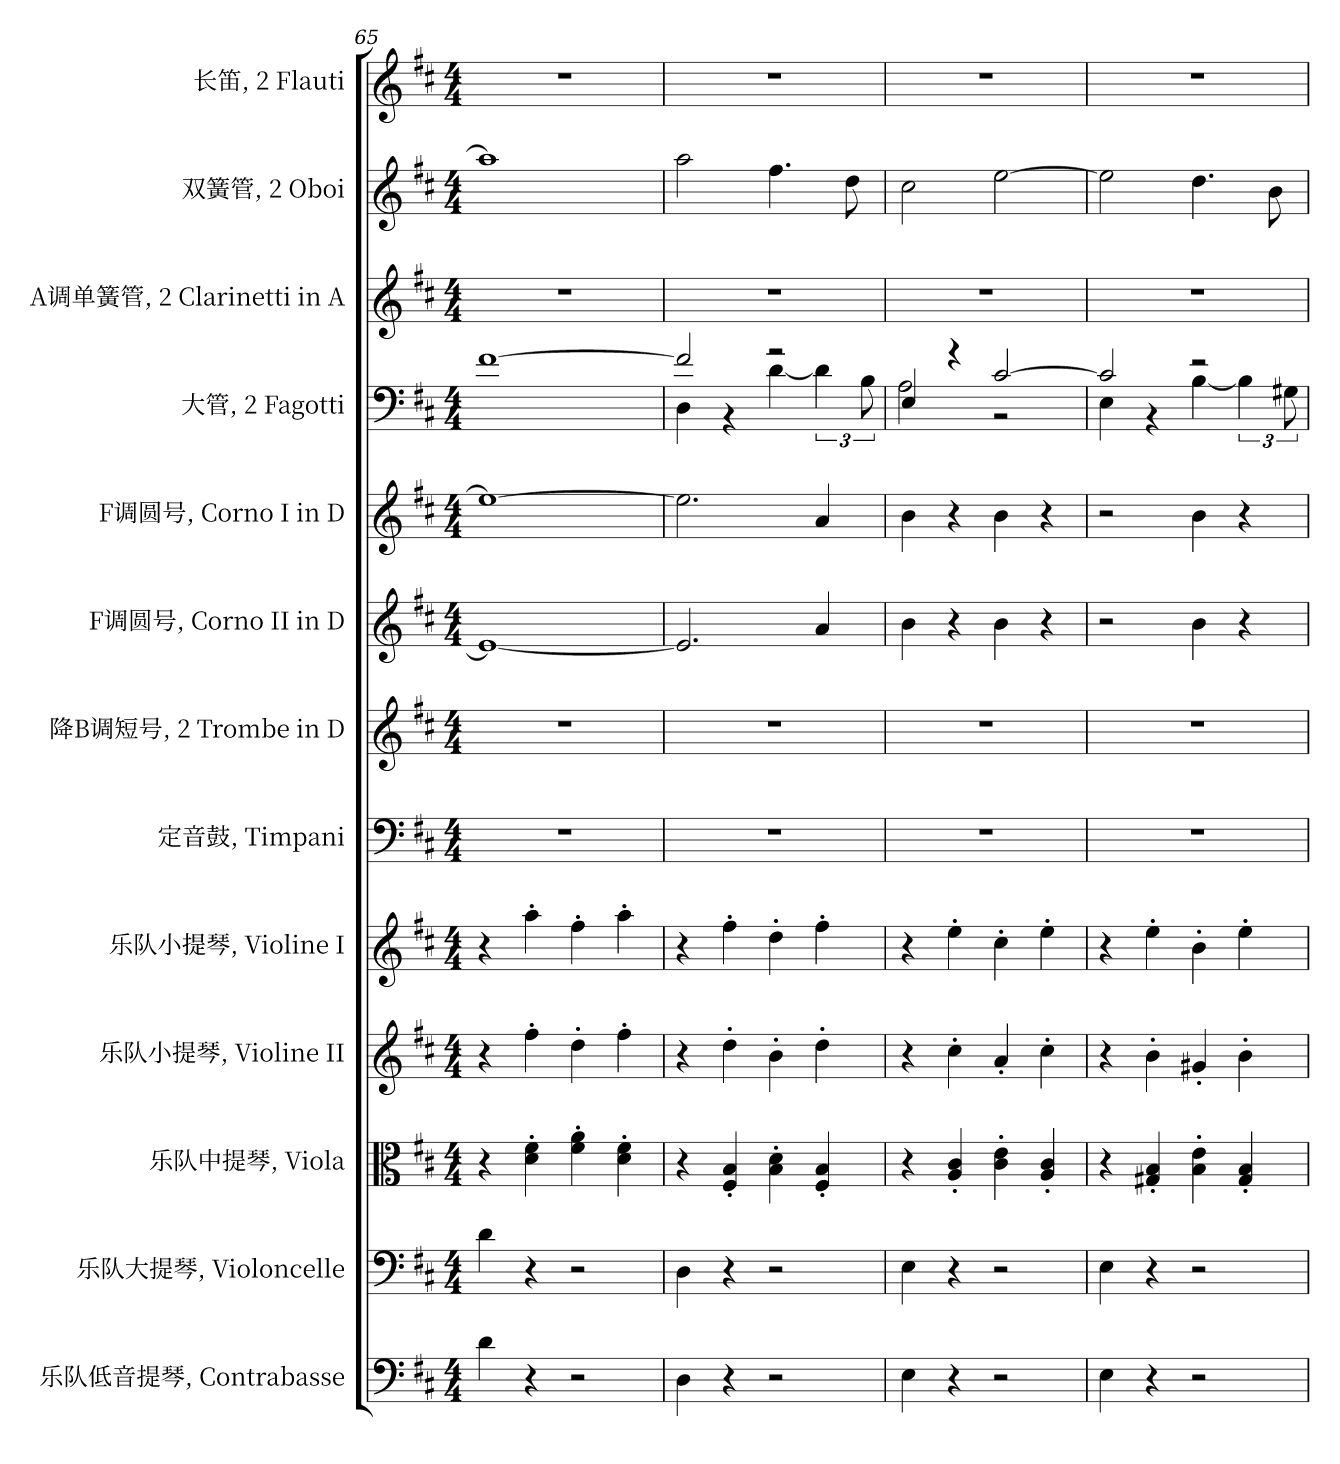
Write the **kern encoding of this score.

**kern	**kern	**kern	**kern	**kern	**kern	**kern	**kern	**kern	**kern	**kern	**kern	**kern
*part13	*part12	*part11	*part10	*part9	*part8	*part7	*part6	*part5	*part4	*part3	*part2	*part1
*staff13	*staff12	*staff11	*staff10	*staff9	*staff8	*staff7	*staff6	*staff5	*staff4	*staff3	*staff2	*staff1
*I"乐队低音提琴, Contrabasse	*I"乐队大提琴, Violoncelle	*I"乐队中提琴, Viola	*I"乐队小提琴, Violine II	*I"乐队小提琴, Violine I	*I"定音鼓, Timpani	*I"降B调短号, 2 Trombe in D	*I"F调圆号, Corno II in D	*I"F调圆号, Corno I in D	*I"大管, 2 Fagotti	*I"A调单簧管, 2 Clarinetti in A	*I"双簧管, 2 Oboi	*I"长笛, 2 Flauti
*I'Cbs.	*	*	*	*	*I'Timp.	*	*	*	*	*I'A Cl.	*I'Ob.	*I'Fl.
*clefF4	*clefF4	*clefC3	*clefG2	*clefG2	*clefF4	*clefG2	*clefG2	*clefG2	*clefF4	*clefG2	*clefG2	*clefG2
*ITrd7c12	*	*	*	*	*	*ITrd1c2	*ITrd4c7	*ITrd4c7	*	*ITrd2c3	*	*
*k[f#c#]	*k[f#c#]	*k[f#c#]	*k[f#c#]	*k[f#c#]	*k[f#c#]	*k[]	*k[f#]	*k[f#]	*k[f#c#]	*k[f#c#g#d#a#]	*k[f#c#]	*k[f#c#]
*M4/4	*M4/4	*M4/4	*M4/4	*M4/4	*M4/4	*M4/4	*M4/4	*M4/4	*M4/4	*M4/4	*M4/4	*M4/4
*MM280	*MM280	*MM280	*MM280	*MM280	*MM280	*MM280	*MM280	*MM280	*MM280	*MM280	*MM280	*MM280
=65	=65	=65	=65	=65	=65	=65	=65	=65	=65	=65	=65	=65
4D\	4d\	4r	4r	4r	1r	1r	1A_	1a_	[1f#	1r	1aa]	1r
4r	4r	4d\' 4f#\'	4ff#'\	4aa'\	.	.	.	.	.	.	.	.
2r	2r	4f#\' 4a\'	4dd'\	4ff#'\	.	.	.	.	.	.	.	.
.	.	4d\' 4f#\'	4ff#'\	4aa'\	.	.	.	.	.	.	.	.
!!LO:PB:g=z
=66	=66	=66	=66	=66	=66	=66	=66	=66	=66	=66	=66	=66
*	*	*	*	*	*	*	*	*	*	*	*	*MM277
*	*	*	*	*	*	*	*	*	*^	*	*	*
4DD\	4D\	4r	4r	4r	1r	1r	2.A/]	2.a\]	2f#/]	4D\	1r	2aa\	1r
4r	4r	4F#/' 4B/'	4dd'\	4ff#'\	.	.	.	.	.	4r	.	.	.
2r	2r	4B\' 4d\'	4b'\	4dd'\	.	.	.	.	2r	[4d\	.	4.ff#\	.
.	.	4F#/' 4B/'	4dd'\	4ff#'\	.	.	4d/	4d/	.	6d\]	.	.	.
.	.	.	.	.	.	.	.	.	.	.	.	8dd\	.
.	.	.	.	.	.	.	.	.	.	12B\	.	.	.
=67	=67	=67	=67	=67	=67	=67	=67	=67	=67	=67	=67	=67	=67
*	*	*	*	*	*	*	*	*	*	*	*	*	*MM272
4EE\	4E\	4r	4r	4r	1r	1r	4e\	4e\	4E/	2A\	1r	2cc#\	1r
4r	4r	4A/' 4c#/'	4cc#'\	4ee'\	.	.	4r	4r	4r	.	.	.	.
2r	2r	4c#\' 4e\'	4a'/	4cc#'\	.	.	4e\	4e\	[2c#/	2r	.	[2ee\	.
.	.	4A/' 4c#/'	4cc#'\	4ee'\	.	.	4r	4r	.	.	.	.	.
=68	=68	=68	=68	=68	=68	=68	=68	=68	=68	=68	=68	=68	=68
*	*	*	*	*	*	*	*	*	*	*	*	*	*MM269
4EE\	4E\	4r	4r	4r	1r	1r	2r	2r	2c#/]	4E\	1r	2ee\]	1r
4r	4r	4G#X/' 4B/'	4b'\	4ee'\	.	.	.	.	.	4r	.	.	.
2r	2r	4B\' 4e\'	4g#X'/	4b'\	.	.	4e\	4e\	2r	[4B\	.	4.dd\	.
.	.	4G#/' 4B/'	4b'\	4ee'\	.	.	4r	4r	.	6B\]	.	.	.
.	.	.	.	.	.	.	.	.	.	.	.	8b\	.
.	.	.	.	.	.	.	.	.	.	12G#X\	.	.	.
*	*	*	*	*	*	*	*	*	*v	*v	*	*	*
=	=	=	=	=	=	=	=	=	=	=	=	=
*-	*-	*-	*-	*-	*-	*-	*-	*-	*-	*-	*-	*-
